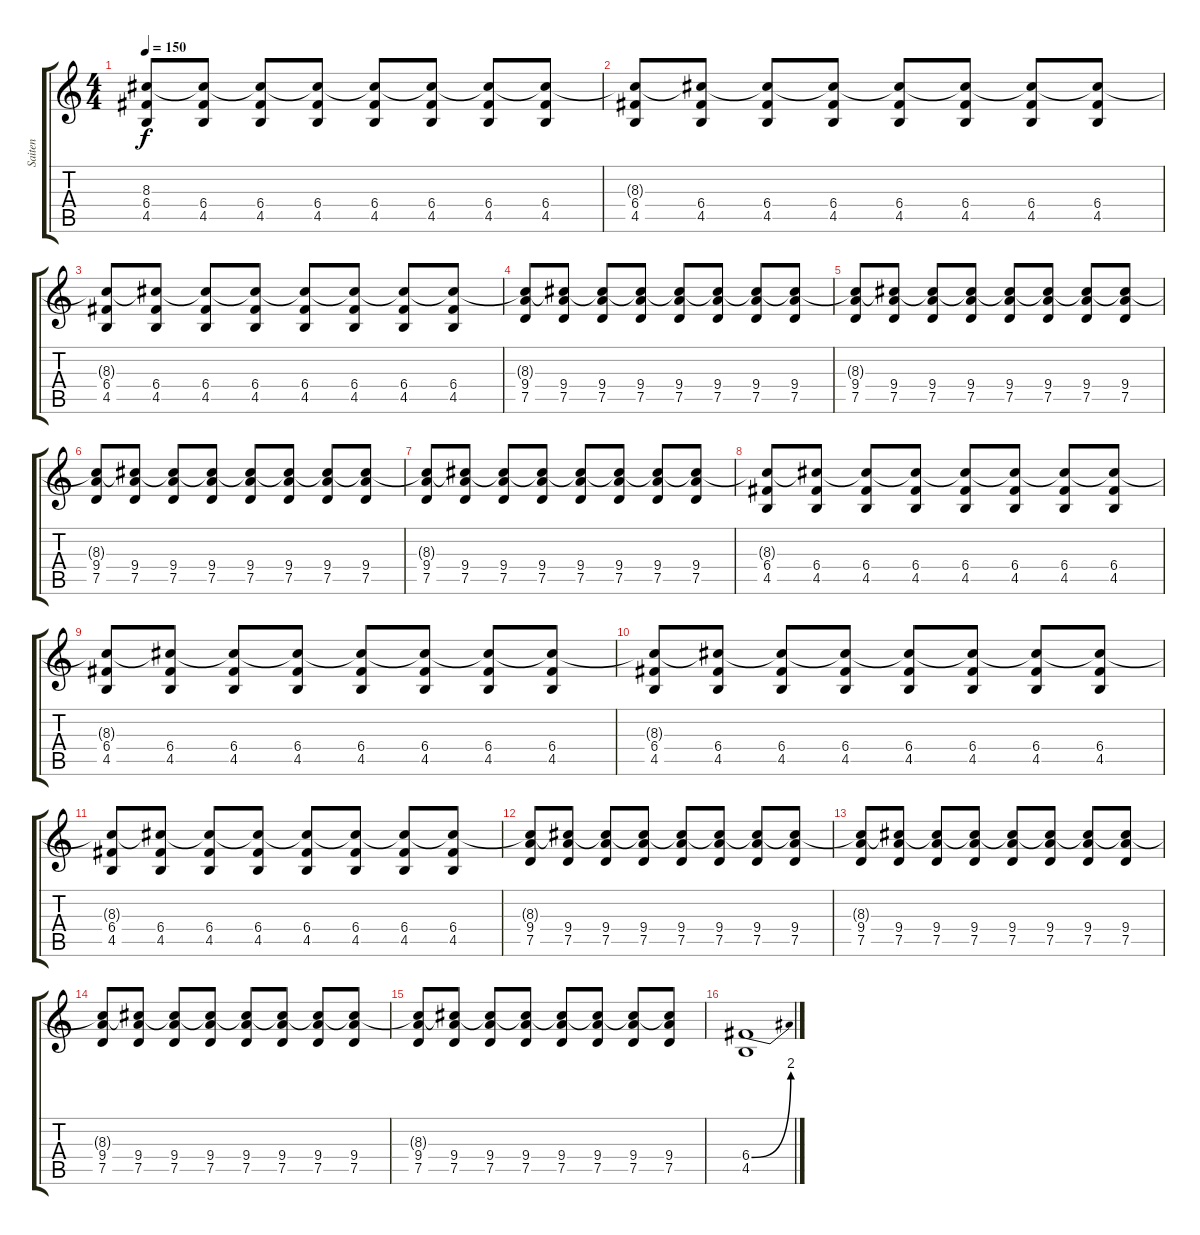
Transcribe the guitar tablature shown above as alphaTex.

\track ("Saiten" "Saiten") {instrument distortionguitar}
\staff {score tabs}
\tuning (D4 A3 F3 C3 G2 D2) {hide}
\ts (4 4)
\tempo 150
\clef g2
\ks c
(8.3{t} 6.4 4.5).8{dy f} (8.3{t} 6.4 4.5).8 (8.3{t} 6.4 4.5).8 (8.3{t} 6.4 4.5).8 (8.3{t} 6.4 4.5).8 (8.3{t} 6.4 4.5).8 (8.3{t} 6.4 4.5).8 (8.3{t} 6.4 4.5).8 |
(8.3{t} 6.4 4.5).8 (8.3{t} 6.4 4.5).8 (8.3{t} 6.4 4.5).8 (8.3{t} 6.4 4.5).8 (8.3{t} 6.4 4.5).8 (8.3{t} 6.4 4.5).8 (8.3{t} 6.4 4.5).8 (8.3{t} 6.4 4.5).8 |
(8.3{t} 6.4 4.5).8 (8.3{t} 6.4 4.5).8 (8.3{t} 6.4 4.5).8 (8.3{t} 6.4 4.5).8 (8.3{t} 6.4 4.5).8 (8.3{t} 6.4 4.5).8 (8.3{t} 6.4 4.5).8 (8.3{t} 6.4 4.5).8 |
(8.3{t} 9.4 7.5).8 (8.3{t} 9.4 7.5).8 (8.3{t} 9.4 7.5).8 (8.3{t} 9.4 7.5).8 (8.3{t} 9.4 7.5).8 (8.3{t} 9.4 7.5).8 (8.3{t} 9.4 7.5).8 (8.3{t} 9.4 7.5).8 |
(8.3{t} 9.4 7.5).8 (8.3{t} 9.4 7.5).8 (8.3{t} 9.4 7.5).8 (8.3{t} 9.4 7.5).8 (8.3{t} 9.4 7.5).8 (8.3{t} 9.4 7.5).8 (8.3{t} 9.4 7.5).8 (8.3{t} 9.4 7.5).8 |
(8.3{t} 9.4 7.5).8 (8.3{t} 9.4 7.5).8 (8.3{t} 9.4 7.5).8 (8.3{t} 9.4 7.5).8 (8.3{t} 9.4 7.5).8 (8.3{t} 9.4 7.5).8 (8.3{t} 9.4 7.5).8 (8.3{t} 9.4 7.5).8 |
(8.3{t} 9.4 7.5).8 (8.3{t} 9.4 7.5).8 (8.3{t} 9.4 7.5).8 (8.3{t} 9.4 7.5).8 (8.3{t} 9.4 7.5).8 (8.3{t} 9.4 7.5).8 (8.3{t} 9.4 7.5).8 (8.3{t} 9.4 7.5).8 |
(8.3{t} 6.4 4.5).8 (8.3{t} 6.4 4.5).8 (8.3{t} 6.4 4.5).8 (8.3{t} 6.4 4.5).8 (8.3{t} 6.4 4.5).8 (8.3{t} 6.4 4.5).8 (8.3{t} 6.4 4.5).8 (8.3{t} 6.4 4.5).8 |
(8.3{t} 6.4 4.5).8 (8.3{t} 6.4 4.5).8 (8.3{t} 6.4 4.5).8 (8.3{t} 6.4 4.5).8 (8.3{t} 6.4 4.5).8 (8.3{t} 6.4 4.5).8 (8.3{t} 6.4 4.5).8 (8.3{t} 6.4 4.5).8 |
(8.3{t} 6.4 4.5).8 (8.3{t} 6.4 4.5).8 (8.3{t} 6.4 4.5).8 (8.3{t} 6.4 4.5).8 (8.3{t} 6.4 4.5).8 (8.3{t} 6.4 4.5).8 (8.3{t} 6.4 4.5).8 (8.3{t} 6.4 4.5).8 |
(8.3{t} 6.4 4.5).8 (8.3{t} 6.4 4.5).8 (8.3{t} 6.4 4.5).8 (8.3{t} 6.4 4.5).8 (8.3{t} 6.4 4.5).8 (8.3{t} 6.4 4.5).8 (8.3{t} 6.4 4.5).8 (8.3{t} 6.4 4.5).8 |
(8.3{t} 9.4 7.5).8 (8.3{t} 9.4 7.5).8 (8.3{t} 9.4 7.5).8 (8.3{t} 9.4 7.5).8 (8.3{t} 9.4 7.5).8 (8.3{t} 9.4 7.5).8 (8.3{t} 9.4 7.5).8 (8.3{t} 9.4 7.5).8 |
(8.3{t} 9.4 7.5).8 (8.3{t} 9.4 7.5).8 (8.3{t} 9.4 7.5).8 (8.3{t} 9.4 7.5).8 (8.3{t} 9.4 7.5).8 (8.3{t} 9.4 7.5).8 (8.3{t} 9.4 7.5).8 (8.3{t} 9.4 7.5).8 |
(8.3{t} 9.4 7.5).8 (8.3{t} 9.4 7.5).8 (8.3{t} 9.4 7.5).8 (8.3{t} 9.4 7.5).8 (8.3{t} 9.4 7.5).8 (8.3{t} 9.4 7.5).8 (8.3{t} 9.4 7.5).8 (8.3{t} 9.4 7.5).8 |
(8.3{t} 9.4 7.5).8 (8.3{t} 9.4 7.5).8 (8.3{t} 9.4 7.5).8 (8.3{t} 9.4 7.5).8 (8.3{t} 9.4 7.5).8 (8.3{t} 9.4 7.5).8 (8.3{t} 9.4 7.5).8 (8.3{t} 9.4 7.5).8 |
(6.4{be (bend 0 0 60 8)} 4.5).1
